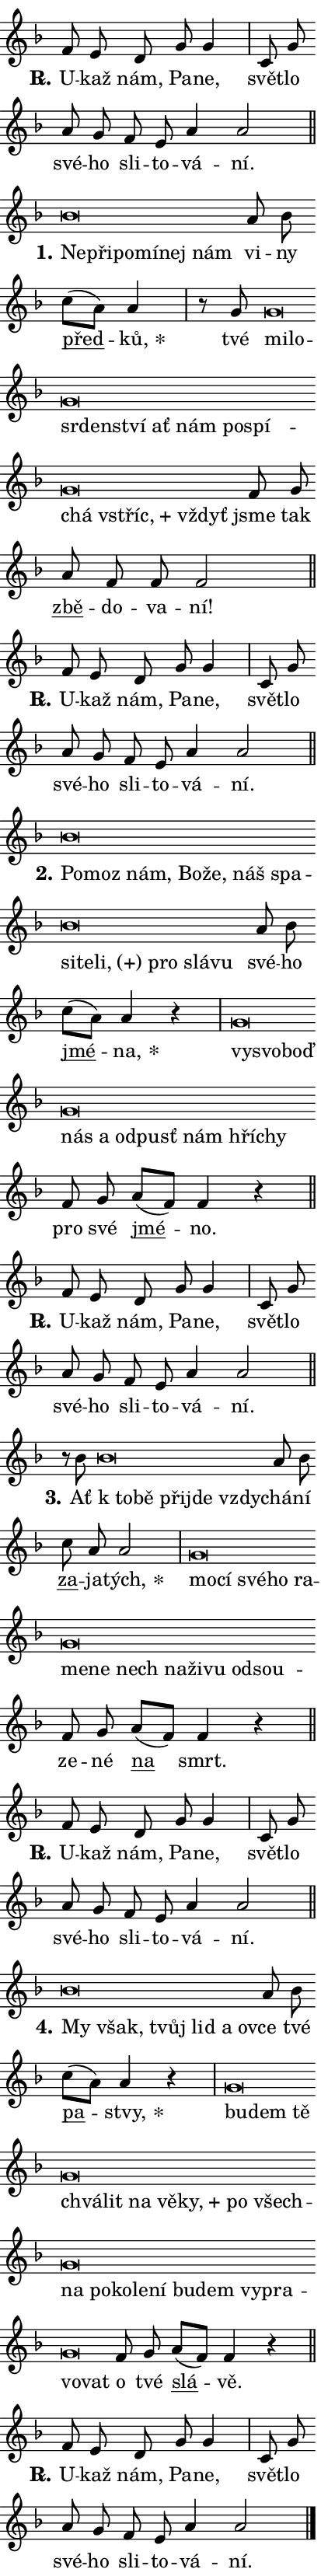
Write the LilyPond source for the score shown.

\version "2.24.0"
\header { tagline = "" }
\paper {
  indent = 0\cm
  top-margin = 0\cm
  right-margin = 0.13\cm % to fit lyric hyphens
  bottom-margin = 0\cm
  left-margin = 0\cm
  paper-width = 7\cm
  page-breaking = #ly:one-page-breaking
  system-system-spacing.basic-distance = #11
  score-system-spacing.basic-distance = #11
  ragged-last = ##f
}


%% Author: Thomas Morley
%% https://lists.gnu.org/archive/html/lilypond-user/2020-05/msg00002.html
#(define (line-position grob)
"Returns position of @var[grob} in current system:
   @code{'start}, if at first time-step
   @code{'end}, if at last time-step
   @code{'middle} otherwise
"
  (let* ((col (ly:item-get-column grob))
         (ln (ly:grob-object col 'left-neighbor))
         (rn (ly:grob-object col 'right-neighbor))
         (col-to-check-left (if (ly:grob? ln) ln col))
         (col-to-check-right (if (ly:grob? rn) rn col))
         (break-dir-left
           (and
             (ly:grob-property col-to-check-left 'non-musical #f)
             (ly:item-break-dir col-to-check-left)))
         (break-dir-right
           (and
             (ly:grob-property col-to-check-right 'non-musical #f)
             (ly:item-break-dir col-to-check-right))))
        (cond ((eqv? 1 break-dir-left) 'start)
              ((eqv? -1 break-dir-right) 'end)
              (else 'middle))))

#(define (tranparent-at-line-position vctor)
  (lambda (grob)
  "Relying on @code{line-position} select the relevant enry from @var{vctor}.
Used to determine transparency,"
    (case (line-position grob)
      ((end) (not (vector-ref vctor 0)))
      ((middle) (not (vector-ref vctor 1)))
      ((start) (not (vector-ref vctor 2))))))

noteHeadBreakVisibility =
#(define-music-function (break-visibility)(vector?)
"Makes @code{NoteHead}s transparent relying on @var{break-visibility}"
#{
  \override NoteHead.transparent =
    #(tranparent-at-line-position break-visibility)
#})

#(define delete-ledgers-for-transparent-note-heads
  (lambda (grob)
    "Reads whether a @code{NoteHead} is transparent.
If so this @code{NoteHead} is removed from @code{'note-heads} from
@var{grob}, which is supposed to be @code{LedgerLineSpanner}.
As a result ledgers are not printed for this @code{NoteHead}"
    (let* ((nhds-array (ly:grob-object grob 'note-heads))
           (nhds-list
             (if (ly:grob-array? nhds-array)
                 (ly:grob-array->list nhds-array)
                 '()))
           ;; Relies on the transparent-property being done before
           ;; Staff.LedgerLineSpanner.after-line-breaking is executed.
           ;; This is fragile ...
           (to-keep
             (remove
               (lambda (nhd)
                 (ly:grob-property nhd 'transparent #f))
               nhds-list)))
      ;; TODO find a better method to iterate over grob-arrays, similiar
      ;; to filter/remove etc for lists
      ;; For now rebuilt from scratch
      (set! (ly:grob-object grob 'note-heads)  '())
      (for-each
        (lambda (nhd)
          (ly:pointer-group-interface::add-grob grob 'note-heads nhd))
        to-keep))))

squashNotes = {
  \override NoteHead.X-extent = #'(-0.2 . 0.2)
  \override NoteHead.Y-extent = #'(-0.75 . 0)
  \override NoteHead.stencil =
    #(lambda (grob)
       (let ((pos (ly:grob-property grob 'staff-position)))
         (begin
           (if (< pos -7) (display "ERROR: Lower brevis then expected\n") (display ""))
           (if (<= pos -6) ly:text-interface::print ly:note-head::print))))
}
unSquashNotes = {
  \revert NoteHead.X-extent
  \revert NoteHead.Y-extent
  \revert NoteHead.stencil
}

hideNotes = \noteHeadBreakVisibility #begin-of-line-visible
unHideNotes = \noteHeadBreakVisibility #all-visible

% work-around for resetting accidentals
% https://lilypond.org/doc/v2.23/Documentation/notation/displaying-rhythms#unmetered-music
cadenzaMeasure = {
  \cadenzaOff
  \partial 1024 s1024
  \cadenzaOn
}

#(define-markup-command (accent layout props text) (markup?)
  "Underline accented syllable"
  (interpret-markup layout props
    #{\markup \override #'(offset . 4.3) \underline { #text }#}))

responsum = \markup \concat {
  "R" \hspace #-1.05 \path #0.1 #'((moveto 0 0.07) (lineto 0.9 0.8)) \hspace #0.05 "."
}

spaceSize = #0.6828661417322834 % exact space size for TeX Gyre Schola

\layout {
  \context {
    \Staff
    \remove "Time_signature_engraver"
    \override LedgerLineSpanner.after-line-breaking = #delete-ledgers-for-transparent-note-heads
  }
  \context {
    \Lyrics {
      \override LyricSpace.minimum-distance = \spaceSize
      \override LyricText.font-name = #"TeX Gyre Schola"
      \override LyricText.font-size = 1
      \override StanzaNumber.font-name = #"TeX Gyre Schola Bold"
      \override StanzaNumber.font-size = 1
    }
  }
  \context {
    \Score 
    \override NoteHead.text =
      #(lambda (grob) 
        (let ((pos (ly:grob-property grob 'staff-position)))
          #{\markup {
            \combine
              \halign #-0.55 \raise #(if (= pos -6) 0 0.5) \override #'(thickness . 2) \draw-line #'(3.2 . 0)
              \musicglyph "noteheads.sM1"
          }#}))
  }
}

% magnetic-lyrics.ily
%
%   written by
%     Jean Abou Samra <jean@abou-samra.fr>
%     Werner Lemberg <wl@gnu.org>
%
%   adapted by
%     Jiri Hon <jiri.hon@gmail.com>
%
% Version 2022-Apr-15

% https://www.mail-archive.com/lilypond-user@gnu.org/msg149350.html

#(define (Left_hyphen_pointer_engraver context)
   "Collect syllable-hyphen-syllable occurrences in lyrics and store
them in properties.  This engraver only looks to the left.  For
example, if the lyrics input is @code{foo -- bar}, it does the
following.

@itemize @bullet
@item
Set the @code{text} property of the @code{LyricHyphen} grob between
@q{foo} and @q{bar} to @code{foo}.

@item
Set the @code{left-hyphen} property of the @code{LyricText} grob with
text @q{foo} to the @code{LyricHyphen} grob between @q{foo} and
@q{bar}.
@end itemize

Use this auxiliary engraver in combination with the
@code{lyric-@/text::@/apply-@/magnetic-@/offset!} hook."
   (let ((hyphen #f)
         (text #f))
     (make-engraver
      (acknowledgers
       ((lyric-syllable-interface engraver grob source-engraver)
        (set! text grob)))
      (end-acknowledgers
       ((lyric-hyphen-interface engraver grob source-engraver)
        ;(when (not (grob::has-interface grob 'lyric-space-interface))
          (set! hyphen grob)));)
      ((stop-translation-timestep engraver)
       (when (and text hyphen)
         (ly:grob-set-object! text 'left-hyphen hyphen))
       (set! text #f)
       (set! hyphen #f)))))

#(define (lyric-text::apply-magnetic-offset! grob)
   "If the space between two syllables is less than the value in
property @code{LyricText@/.details@/.squash-threshold}, move the right
syllable to the left so that it gets concatenated with the left
syllable.

Use this function as a hook for
@code{LyricText@/.after-@/line-@/breaking} if the
@code{Left_@/hyphen_@/pointer_@/engraver} is active."
   (let ((hyphen (ly:grob-object grob 'left-hyphen #f)))
     (when hyphen
       (let ((left-text (ly:spanner-bound hyphen LEFT)))
         (when (grob::has-interface left-text 'lyric-syllable-interface)
           (let* ((common (ly:grob-common-refpoint grob left-text X))
                  (this-x-ext (ly:grob-extent grob common X))
                  (left-x-ext
                   (begin
                     ;; Trigger magnetism for left-text.
                     (ly:grob-property left-text 'after-line-breaking)
                     (ly:grob-extent left-text common X)))
                  ;; `delta` is the gap width between two syllables.
                  (delta (- (interval-start this-x-ext)
                            (interval-end left-x-ext)))
                  (details (ly:grob-property grob 'details))
                  (threshold (assoc-get 'squash-threshold details 0.2)))
             (when (< delta threshold)
               (let* (;; We have to manipulate the input text so that
                      ;; ligatures crossing syllable boundaries are not
                      ;; disabled.  For languages based on the Latin
                      ;; script this is essentially a beautification.
                      ;; However, for non-Western scripts it can be a
                      ;; necessity.
                      (lt (ly:grob-property left-text 'text))
                      (rt (ly:grob-property grob 'text))
                      (is-space (grob::has-interface hyphen 'lyric-space-interface))
                      (space (if is-space " " ""))
                      (extra-delta (if is-space spaceSize 0))
                      ;; Append new syllable.
                      (ltrt-space (if (and (string? lt) (string? rt))
                                (string-append lt space rt)
                                (make-concat-markup (list lt space rt))))
                      ;; Right-align `ltrt` to the right side.
                      (ltrt-space-markup (grob-interpret-markup
                               grob
                               (make-translate-markup
                                (cons (interval-length this-x-ext) 0)
                                (make-right-align-markup ltrt-space)))))
                 (begin
                   ;; Don't print `left-text`.
                   (ly:grob-set-property! left-text 'stencil #f)
                   ;; Set text and stencil (which holds all collected
                   ;; syllables so far) and shift it to the left.
                   (ly:grob-set-property! grob 'text ltrt-space)
                   (ly:grob-set-property! grob 'stencil ltrt-space-markup)
                   (ly:grob-translate-axis! grob (- (- delta extra-delta)) X))))))))))


#(define (lyric-hyphen::displace-bounds-first grob)
   ;; Make very sure this callback isn't triggered too early.
   (let ((left (ly:spanner-bound grob LEFT))
         (right (ly:spanner-bound grob RIGHT)))
     (ly:grob-property left 'after-line-breaking)
     (ly:grob-property right 'after-line-breaking)
     (ly:lyric-hyphen::print grob)))

squashThreshold = #0.4

\layout {
  \context {
    \Lyrics
    \consists #Left_hyphen_pointer_engraver
    \override LyricText.after-line-breaking =
      #lyric-text::apply-magnetic-offset!
    \override LyricHyphen.stencil = #lyric-hyphen::displace-bounds-first
    \override LyricText.details.squash-threshold = \squashThreshold
    \override LyricHyphen.minimum-distance = 0
    \override LyricHyphen.minimum-length = \squashThreshold
  }
}

squashText = \override LyricText.details.squash-threshold = 9999
unSquashText = \override LyricText.details.squash-threshold = \squashThreshold

leftText = \override LyricText.self-alignment-X = #LEFT
unLeftText = \revert LyricText.self-alignment-X

starOffset = #(lambda (grob) 
                (let ((x_offset (ly:self-alignment-interface::aligned-on-x-parent grob)))
                  (if (= x_offset 0) 0 (+ x_offset 1.2))))

star = #(define-music-function (syllable)(string?)
"Append star separator at the end of a syllable"
#{
  \once \override LyricText.X-offset = #starOffset
  \lyricmode { \markup {
    #syllable
    \override #'((font-name . "TeX Gyre Schola Bold")) \hspace #0.2 \lower #0.65 \larger "*"
  } }
#})

starAccent = #(define-music-function (syllable)(string?)
"Append star separator at the end of a syllable and make accent"
#{
  \once \override LyricText.X-offset = #starOffset
  \lyricmode { \markup {
    \accent #syllable
    \override #'((font-name . "TeX Gyre Schola Bold")) \hspace #0.2 \lower #0.65 \larger "*"
  } }
#})

breath = #(define-music-function (syllable)(string?)
"Append breathing indicator at the end of a syllable"
#{
  \lyricmode { \markup { #syllable "+" } }
#})

optionalBreath = #(define-music-function (syllable)(string?)
"Append optional breathing indicator at the end of a syllable"
#{
  \lyricmode { \markup { #syllable "(+)" } }
#})


\score {
    <<
        \new Voice = "melody" { \cadenzaOn \key f \major \relative { f'8 e d g g4 \cadenzaMeasure \bar "|" c,8 g' \bar "" a g \bar "" f e a4 a2 \cadenzaMeasure \bar "||" \break } }
        \new Lyrics \lyricsto "melody" { \lyricmode { \set stanza = \responsum
U -- kaž nám, Pa -- ne, svět -- lo své -- ho sli -- to -- vá -- ní. } }
    >>
    \layout {}
}

\score {
    <<
        \new Voice = "melody" { \cadenzaOn \key f \major \relative { \squashNotes bes'\breve*1/16 \hideNotes \breve*1/16 \bar "" \breve*1/16 \bar "" \breve*1/16 \bar "" \breve*1/16 \breve*1/16 \bar "" \unHideNotes \unSquashNotes a8 bes \bar "" c[( a)] a4 \cadenzaMeasure \bar "|" r8 g8 \squashNotes g\breve*1/16 \hideNotes \breve*1/16 \bar "" \breve*1/16 \bar "" \breve*1/16 \bar "" \breve*1/16 \bar "" \breve*1/16 \bar "" \breve*1/16 \bar "" \breve*1/16 \bar "" \breve*1/16 \bar "" \breve*1/16 \bar "" \breve*1/16 \breve*1/16 \bar "" \unHideNotes \unSquashNotes f8 g \bar "" a f f f2 \cadenzaMeasure \bar "||" \break } }
        \new Lyrics \lyricsto "melody" { \lyricmode { \set stanza = "1."
\leftText Ne -- \squashText při -- po -- mí -- nej nám \unLeftText \unSquashText vi -- ny \markup \accent před -- \star ků, tvé \leftText mi -- \squashText lo -- sr -- den -- ství ať nám po -- spí -- chá \breath "vstříc," vždyť \unLeftText \unSquashText jsme tak \markup \accent zbě -- do -- va -- ní! } }
    >>
    \layout {}
}

\score {
    <<
        \new Voice = "melody" { \cadenzaOn \key f \major \relative { f'8 e d g g4 \cadenzaMeasure \bar "|" c,8 g' \bar "" a g \bar "" f e a4 a2 \cadenzaMeasure \bar "||" \break } }
        \new Lyrics \lyricsto "melody" { \lyricmode { \set stanza = \responsum
U -- kaž nám, Pa -- ne, svět -- lo své -- ho sli -- to -- vá -- ní. } }
    >>
    \layout {}
}

\score {
    <<
        \new Voice = "melody" { \cadenzaOn \key f \major \relative { \squashNotes bes'\breve*1/16 \hideNotes \breve*1/16 \bar "" \breve*1/16 \bar "" \breve*1/16 \bar "" \breve*1/16 \bar "" \breve*1/16 \bar "" \breve*1/16 \bar "" \breve*1/16 \bar "" \breve*1/16 \bar "" \breve*1/16 \bar "" \breve*1/16 \bar "" \breve*1/16 \breve*1/16 \bar "" \unHideNotes \unSquashNotes a8 bes \bar "" c[( a)] a4 r \cadenzaMeasure \bar "|" \squashNotes g\breve*1/16 \hideNotes \breve*1/16 \bar "" \breve*1/16 \bar "" \breve*1/16 \bar "" \breve*1/16 \bar "" \breve*1/16 \bar "" \breve*1/16 \bar "" \breve*1/16 \bar "" \breve*1/16 \breve*1/16 \bar "" \unHideNotes \unSquashNotes f8 g \bar "" a[( f)] f4 r \cadenzaMeasure \bar "||" \break } }
        \new Lyrics \lyricsto "melody" { \lyricmode { \set stanza = "2."
\leftText Po -- \squashText moz nám, Bo -- že, náš spa -- si -- te -- \optionalBreath li, pro slá -- vu \unLeftText \unSquashText své -- ho \markup \accent jmé -- \star na, \leftText vy -- \squashText svo -- boď nás a od -- pusť nám hří -- chy \unLeftText \unSquashText pro své \markup \accent jmé -- no. } }
    >>
    \layout {}
}

\score {
    <<
        \new Voice = "melody" { \cadenzaOn \key f \major \relative { f'8 e d g g4 \cadenzaMeasure \bar "|" c,8 g' \bar "" a g \bar "" f e a4 a2 \cadenzaMeasure \bar "||" \break } }
        \new Lyrics \lyricsto "melody" { \lyricmode { \set stanza = \responsum
U -- kaž nám, Pa -- ne, svět -- lo své -- ho sli -- to -- vá -- ní. } }
    >>
    \layout {}
}

\score {
    <<
        \new Voice = "melody" { \cadenzaOn \key f \major \relative { r8 bes'8 \squashNotes bes\breve*1/16 \hideNotes \breve*1/16 \bar "" \breve*1/16 \bar "" \breve*1/16 \breve*1/16 \bar "" \unHideNotes \unSquashNotes a8 bes \bar "" c a a2 \cadenzaMeasure \bar "|" \squashNotes g\breve*1/16 \hideNotes \breve*1/16 \bar "" \breve*1/16 \bar "" \breve*1/16 \bar "" \breve*1/16 \bar "" \breve*1/16 \bar "" \breve*1/16 \bar "" \breve*1/16 \bar "" \breve*1/16 \bar "" \breve*1/16 \bar "" \breve*1/16 \bar "" \breve*1/16 \breve*1/16 \bar "" \unHideNotes \unSquashNotes f8 g \bar "" a[( f)] f4 r \cadenzaMeasure \bar "||" \break } }
        \new Lyrics \lyricsto "melody" { \lyricmode { \set stanza = "3."
Ať \leftText "k to" -- \squashText bě při -- jde vzdy -- \unLeftText \unSquashText chá -- ní \markup \accent za -- ja -- \star tých, \leftText mo -- \squashText cí své -- ho ra -- me -- ne nech na -- ži -- vu od -- sou -- \unLeftText \unSquashText ze -- né \markup \accent na smrt. } }
    >>
    \layout {}
}

\score {
    <<
        \new Voice = "melody" { \cadenzaOn \key f \major \relative { f'8 e d g g4 \cadenzaMeasure \bar "|" c,8 g' \bar "" a g \bar "" f e a4 a2 \cadenzaMeasure \bar "||" \break } }
        \new Lyrics \lyricsto "melody" { \lyricmode { \set stanza = \responsum
U -- kaž nám, Pa -- ne, svět -- lo své -- ho sli -- to -- vá -- ní. } }
    >>
    \layout {}
}

\score {
    <<
        \new Voice = "melody" { \cadenzaOn \key f \major \relative { \squashNotes bes'\breve*1/16 \hideNotes \breve*1/16 \bar "" \breve*1/16 \bar "" \breve*1/16 \bar "" \breve*1/16 \breve*1/16 \bar "" \unHideNotes \unSquashNotes a8 bes \bar "" c[( a)] a4 r \cadenzaMeasure \bar "|" \squashNotes g\breve*1/16 \hideNotes \breve*1/16 \bar "" \breve*1/16 \bar "" \breve*1/16 \bar "" \breve*1/16 \bar "" \breve*1/16 \bar "" \breve*1/16 \bar "" \breve*1/16 \bar "" \breve*1/16 \bar "" \breve*1/16 \bar "" \breve*1/16 \bar "" \breve*1/16 \bar "" \breve*1/16 \bar "" \breve*1/16 \bar "" \breve*1/16 \bar "" \breve*1/16 \bar "" \breve*1/16 \bar "" \breve*1/16 \bar "" \breve*1/16 \bar "" \breve*1/16 \breve*1/16 \bar "" \unHideNotes \unSquashNotes f8 g \bar "" a[( f)] f4 r \cadenzaMeasure \bar "||" \break } }
        \new Lyrics \lyricsto "melody" { \lyricmode { \set stanza = "4."
\leftText My \squashText však, tvůj lid a ov -- \unLeftText \unSquashText ce tvé \markup \accent pa -- \star stvy, \leftText bu -- \squashText dem tě chvá -- lit na vě -- \breath "ky," po všech -- na po -- ko -- le -- ní bu -- dem vy -- pra -- vo -- vat \unLeftText \unSquashText o tvé \markup \accent slá -- vě. } }
    >>
    \layout {}
}

\score {
    <<
        \new Voice = "melody" { \cadenzaOn \key f \major \relative { f'8 e d g g4 \cadenzaMeasure \bar "|" c,8 g' \bar "" a g \bar "" f e a4 a2 \cadenzaMeasure \bar "||" \break } \bar "|." }
        \new Lyrics \lyricsto "melody" { \lyricmode { \set stanza = \responsum
U -- kaž nám, Pa -- ne, svět -- lo své -- ho sli -- to -- vá -- ní. } }
    >>
    \layout {}
}
